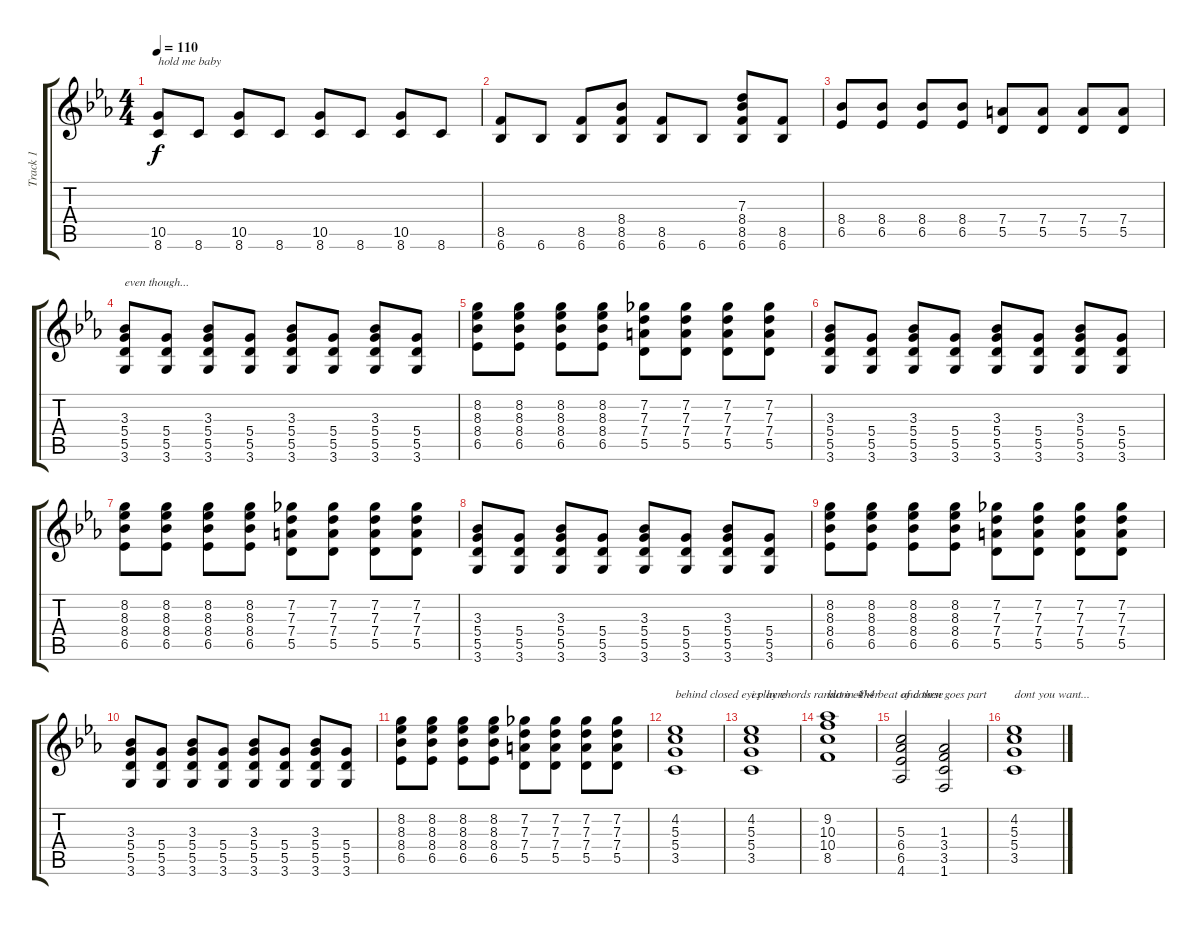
\track ("Track 1" "Track 1") {instrument acousticguitarsteel}
\staff {score tabs}
\tuning (E4 B3 G3 D3 A2 E2) {hide}
\ts (4 4)
\tempo 110
\clef g2
\ks cminor
(10.5 8.6).8{txt "hold me baby" dy f} 8.6.8 (10.5 8.6).8 8.6.8 (10.5 8.6).8 8.6.8 (10.5 8.6).8 8.6.8 |
(8.5 6.6).8 6.6.8 (8.5 6.6).8 (8.4 8.5 6.6).8 (8.5 6.6).8 6.6.8 (7.3 8.4 8.5 6.6).8 (8.5 6.6).8 |
(8.4 6.5).8 (8.4 6.5).8 (8.4 6.5).8 (8.4 6.5).8 (7.4 5.5).8 (7.4 5.5).8 (7.4 5.5).8 (7.4 5.5).8 |
(3.3 5.4 5.5 3.6).8{txt "even though..."} (5.4 5.5 3.6).8 (3.3 5.4 5.5 3.6).8 (5.4 5.5 3.6).8 (3.3 5.4 5.5 3.6).8 (5.4 5.5 3.6).8 (3.3 5.4 5.5 3.6).8 (5.4 5.5 3.6).8 |
(8.2 8.3 8.4 6.5).8 (8.2 8.3 8.4 6.5).8 (8.2 8.3 8.4 6.5).8 (8.2 8.3 8.4 6.5).8 (7.2 7.3 7.4 5.5).8 (7.2 7.3 7.4 5.5).8 (7.2 7.3 7.4 5.5).8 (7.2 7.3 7.4 5.5).8 |
(3.3 5.4 5.5 3.6).8 (5.4 5.5 3.6).8 (3.3 5.4 5.5 3.6).8 (5.4 5.5 3.6).8 (3.3 5.4 5.5 3.6).8 (5.4 5.5 3.6).8 (3.3 5.4 5.5 3.6).8 (5.4 5.5 3.6).8 |
(8.2 8.3 8.4 6.5).8 (8.2 8.3 8.4 6.5).8 (8.2 8.3 8.4 6.5).8 (8.2 8.3 8.4 6.5).8 (7.2 7.3 7.4 5.5).8 (7.2 7.3 7.4 5.5).8 (7.2 7.3 7.4 5.5).8 (7.2 7.3 7.4 5.5).8 |
(3.3 5.4 5.5 3.6).8 (5.4 5.5 3.6).8 (3.3 5.4 5.5 3.6).8 (5.4 5.5 3.6).8 (3.3 5.4 5.5 3.6).8 (5.4 5.5 3.6).8 (3.3 5.4 5.5 3.6).8 (5.4 5.5 3.6).8 |
(8.2 8.3 8.4 6.5).8 (8.2 8.3 8.4 6.5).8 (8.2 8.3 8.4 6.5).8 (8.2 8.3 8.4 6.5).8 (7.2 7.3 7.4 5.5).8 (7.2 7.3 7.4 5.5).8 (7.2 7.3 7.4 5.5).8 (7.2 7.3 7.4 5.5).8 |
(3.3 5.4 5.5 3.6).8 (5.4 5.5 3.6).8 (3.3 5.4 5.5 3.6).8 (5.4 5.5 3.6).8 (3.3 5.4 5.5 3.6).8 (5.4 5.5 3.6).8 (3.3 5.4 5.5 3.6).8 (5.4 5.5 3.6).8 |
(8.2 8.3 8.4 6.5).8 (8.2 8.3 8.4 6.5).8 (8.2 8.3 8.4 6.5).8 (8.2 8.3 8.4 6.5).8 (7.2 7.3 7.4 5.5).8 (7.2 7.3 7.4 5.5).8 (7.2 7.3 7.4 5.5).8 (7.2 7.3 7.4 5.5).8 |
(4.2 5.3 5.4 3.5).1{txt "behind closed eyes  here"} |
(4.2 5.3 5.4 3.5).1{txt "i play chords random either"} |
(9.2 10.3 10.4 8.5).1{txt "but in 4\\4 beat of course"} |
(5.3 6.4 6.5 4.6).2{txt "and then goes part "} (1.3 3.4 3.5 1.6).2 |
(4.2 5.3 5.4 3.5).1{txt "dont you want..."}
